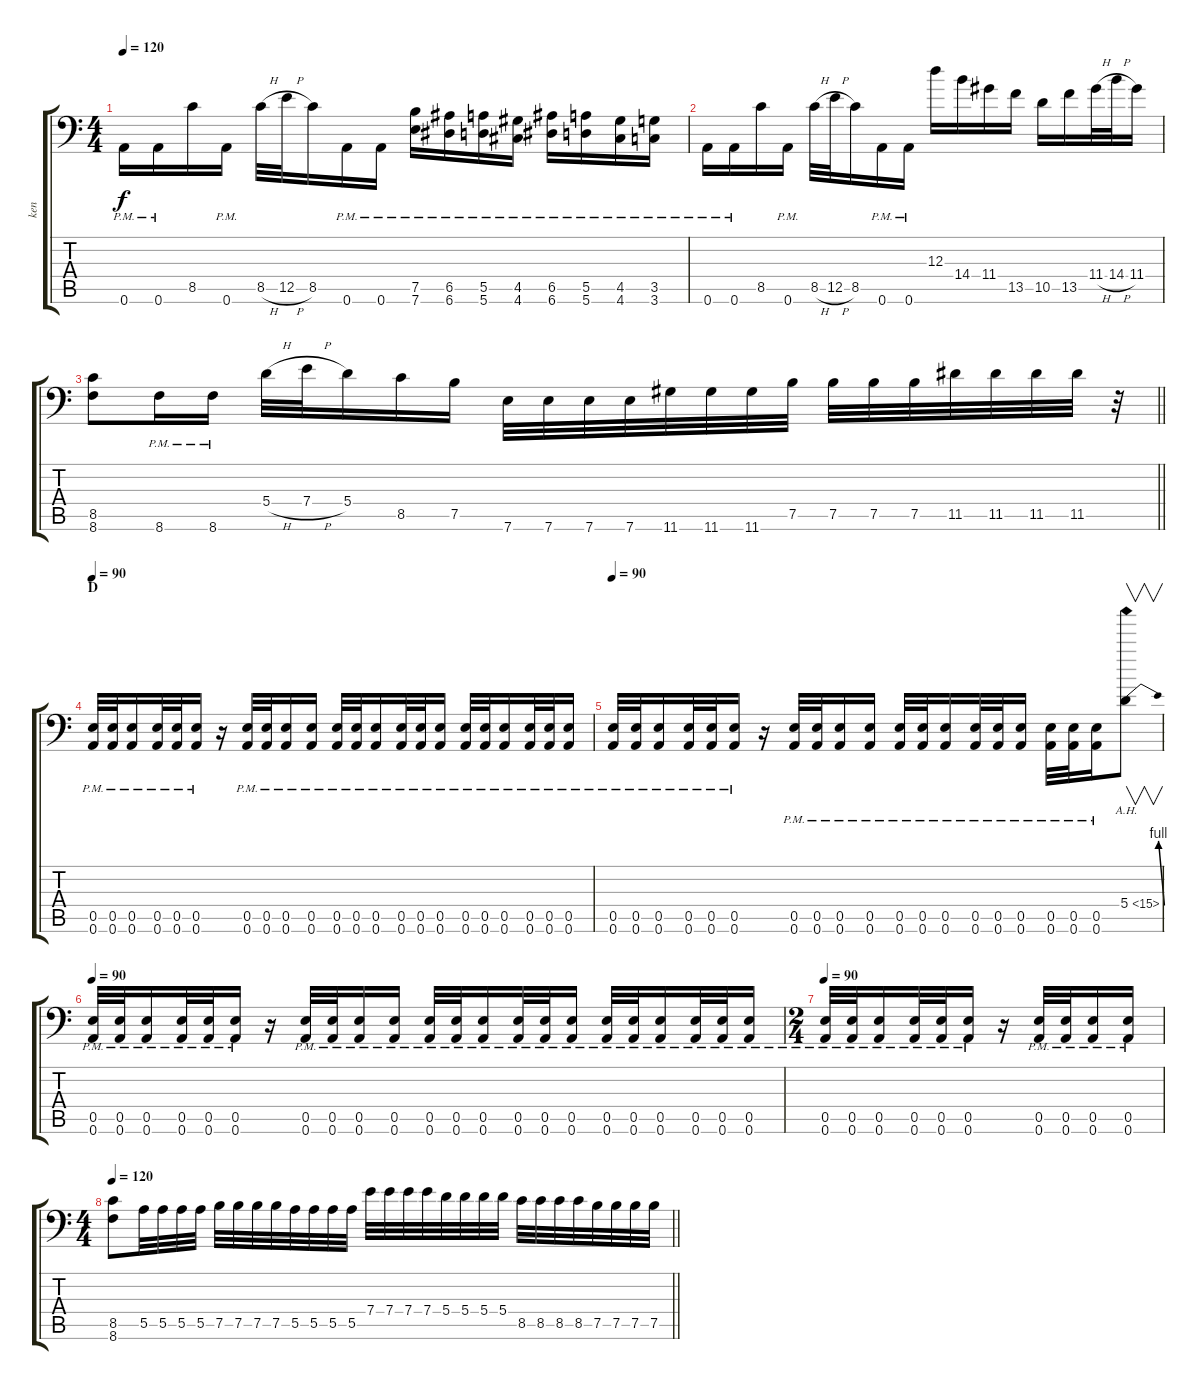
\track ("ken" "ken") {instrument distortionguitar}
\staff {score tabs}
\tuning (B3 Gb3 D3 A2 E2 A1) {hide}
\ts (4 4)
\tempo 120
\clef f4
\ks c
0.6{pm}.16{dy f} 0.6{pm}.16 8.5.16 0.6{pm}.16 8.5{h}.32 12.5{h}.32 8.5.16 0.6{pm}.16 0.6{pm}.16 (7.5 7.6{pm}).16 (6.5 6.6{pm}).16 (5.5 5.6{pm}).16 (4.5 4.6{pm}).16 (6.5 6.6{pm}).16 (5.5 5.6{pm}).16 (4.5 4.6{pm}).16 (3.5 3.6{pm}).16 |
0.6{pm}.16 0.6{pm}.16 8.5.16 0.6{pm}.16 8.5{h}.32 12.5{h}.32 8.5.16 0.6{pm}.16 0.6{pm}.16 12.3.16 14.4.16 11.4.16 13.5.16 10.5.16 13.5.16 11.4{h}.32 14.4{h}.32 11.4.16 |
\barLineRight lightlight
(8.5 8.6).8 8.6{pm}.16 8.6{pm}.16 5.4{h}.32 7.4{h}.32 5.4.16 8.5.16 7.5.16 7.6.32 7.6.32 7.6.32 7.6.32 11.6.32 11.6.32 11.6.32 7.5.32 7.5.32 7.5.32 7.5.32 11.5.32 11.5.32 11.5.32 11.5.32 r.32 |
\section ("" "D")
\tempo 90
(0.5 0.6{pm}).32 (0.5 0.6{pm}).32 (0.5 0.6{pm}).16 (0.5 0.6{pm}).32 (0.5 0.6{pm}).32 (0.5 0.6{pm}).16 r.16 (0.5 0.6{pm}).32 (0.5 0.6{pm}).32 (0.5 0.6{pm}).16 (0.5 0.6{pm}).16 (0.5 0.6{pm}).32 (0.5 0.6{pm}).32 (0.5 0.6{pm}).16 (0.5 0.6{pm}).32 (0.5 0.6{pm}).32 (0.5 0.6{pm}).16 (0.5 0.6{pm}).32 (0.5 0.6{pm}).32 (0.5 0.6{pm}).16 (0.5 0.6{pm}).32 (0.5 0.6{pm}).32 (0.5 0.6{pm}).16 |
\tempo 90
(0.5 0.6{pm}).32 (0.5 0.6{pm}).32 (0.5 0.6{pm}).16 (0.5 0.6{pm}).32 (0.5 0.6{pm}).32 (0.5 0.6{pm}).16 r.16 (0.5 0.6{pm}).32 (0.5 0.6{pm}).32 (0.5 0.6{pm}).16 (0.5 0.6{pm}).16 (0.5 0.6{pm}).32 (0.5 0.6{pm}).32 (0.5 0.6{pm}).16 (0.5 0.6{pm}).32 (0.5 0.6{pm}).32 (0.5 0.6{pm}).16 (0.5 0.6{pm}).32 (0.5 0.6{pm}).32 (0.5 0.6{pm}).16 5.4{be (bend 0 0 60 4) ah 10}.8{v} |
\tempo 90
(0.5 0.6{pm}).32 (0.5 0.6{pm}).32 (0.5 0.6{pm}).16 (0.5 0.6{pm}).32 (0.5 0.6{pm}).32 (0.5 0.6{pm}).16 r.16 (0.5 0.6{pm}).32 (0.5 0.6{pm}).32 (0.5 0.6{pm}).16 (0.5 0.6{pm}).16 (0.5 0.6{pm}).32 (0.5 0.6{pm}).32 (0.5 0.6{pm}).16 (0.5 0.6{pm}).32 (0.5 0.6{pm}).32 (0.5 0.6{pm}).16 (0.5 0.6{pm}).32 (0.5 0.6{pm}).32 (0.5 0.6{pm}).16 (0.5 0.6{pm}).32 (0.5 0.6{pm}).32 (0.5 0.6{pm}).16 |
\ts (2 4)
\tempo 90
(0.5 0.6{pm}).32 (0.5 0.6{pm}).32 (0.5 0.6{pm}).16 (0.5 0.6{pm}).32 (0.5 0.6{pm}).32 (0.5 0.6{pm}).16 r.16 (0.5 0.6{pm}).32 (0.5 0.6{pm}).32 (0.5 0.6{pm}).16 (0.5 0.6{pm}).16 |
\ts (4 4)
\tempo 120
\barLineRight lightlight
(8.5 8.6).8 5.5.32 5.5.32 5.5.32 5.5.32 7.5.32 7.5.32 7.5.32 7.5.32 5.5.32 5.5.32 5.5.32 5.5.32 7.4.32 7.4.32 7.4.32 7.4.32 5.4.32 5.4.32 5.4.32 5.4.32 8.5.32 8.5.32 8.5.32 8.5.32 7.5.32 7.5.32 7.5.32 7.5.32
